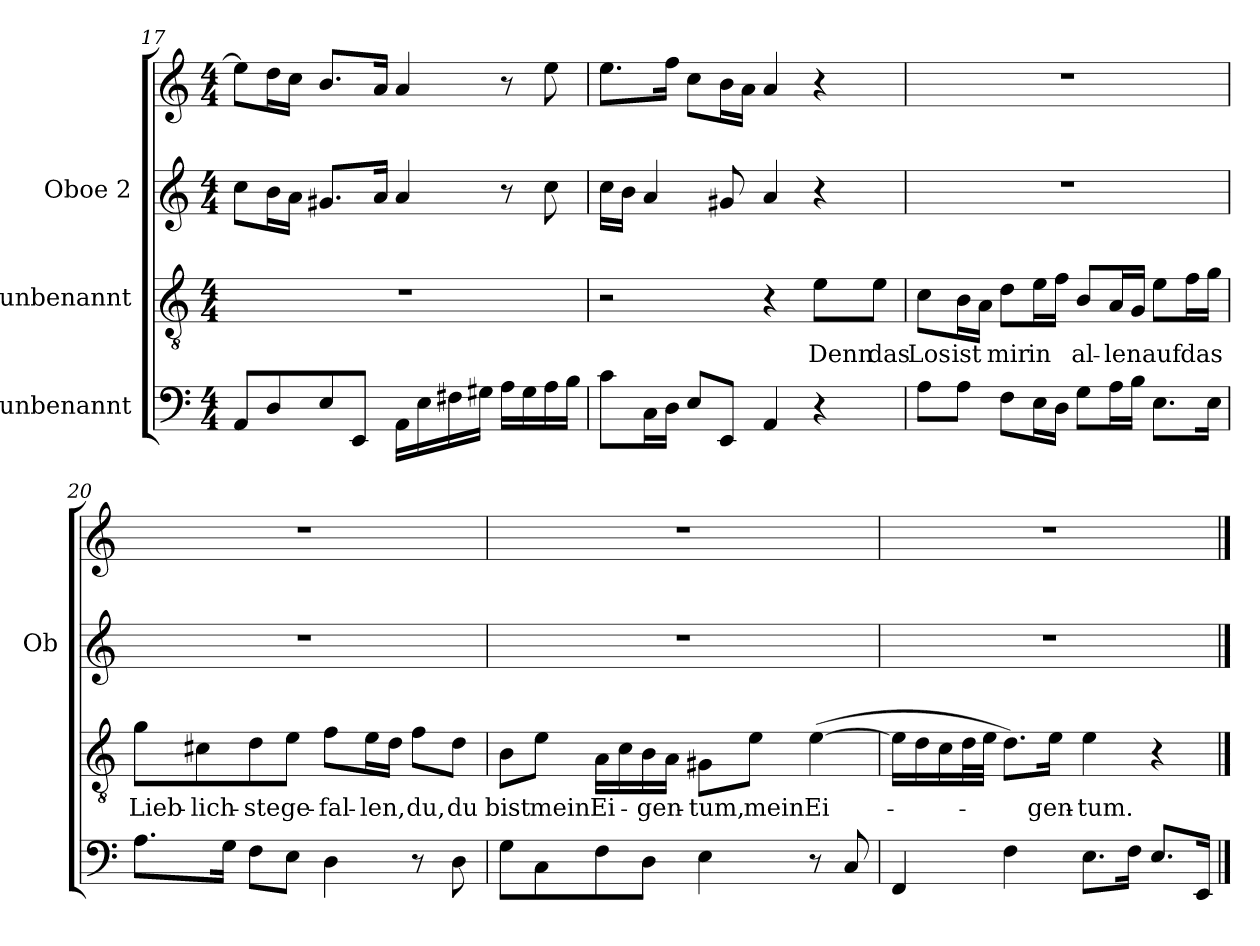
**kern	**kern	**text	**kern	**kern
*part3	*part2	*part2	*part1	*part1
*staff4	*staff3	*staff3	*staff2	*staff1
*I"unbenannt	*I"unbenannt	*	*I"Oboe 2	*
*	*	*	*I'Ob	*
!!LO:LB:g=z
*clefF4	*clefGv2	*	*clefG2	*clefG2
*	*ITrd-7c-12	*	*	*
*k[]	*k[]	*	*k[]	*k[]
*M4/4	*M4/4	*	*M4/4	*M4/4
=17	=17	=17	=17	=17
8AA/L	1r	.	8cc\L	8ee\L]
8D/	.	.	16b\L	16dd\L
.	.	.	16a\JJ	16cc\JJ
8E/	.	.	8.g#X/L	8.b/L
8EE/J	.	.	.	.
.	.	.	16a/Jk	16a/Jk
16AA\LL	.	.	4a/	4a/
16E\	.	.	.	.
16F#X\	.	.	.	.
16G#X\JJ	.	.	.	.
16A\LL	.	.	8r	8r
16G#\	.	.	.	.
16A\	.	.	8cc\	8ee\
16B\JJ	.	.	.	.
!!LO:LB:g=z
=18	=18	=18	=18	=18
8c\L	2r	.	16cc\LL	8.ee\L
.	.	.	16b\JJ	.
16C\L	.	.	4a/	.
16D\JJ	.	.	.	16ff\Jk
8E/L	.	.	.	8cc\L
8EE/J	.	.	8g#X/	16b\L
.	.	.	.	16a\JJ
4AA>/	4r	.	4a>/	4a>/
!	!	!LO:LY:b	!	!
4r	8ee\L	Denn	4r	4r
!	!	!LO:LY:b	!	!
.	8ee\J	das	.	.
=19	=19	=19	=19	=19
!	!	!LO:LY:b	!	!
8A\L	8cc\L	Los	1r	1r
!	!	!LO:LY:b	!	!
8A\J	16b\L	ist	.	.
.	16a\JJ	.	.	.
!	!	!LO:LY:b	!	!
8F\L	8dd\L	mir	.	.
!	!	!LO:LY:b	!	!
16E\L	16ee\L	in	.	.
16D\JJ	16ff\JJ	.	.	.
!	!	!LO:LY:b	!	!
8G\L	8b/L	al-	.	.
!	!	!LO:LY:b	!	!
16A\L	16a/L	len	.	.
16B\JJ	16g/JJ	.	.	.
!	!	!LO:LY:b	!	!
8.E\L	8ee\L	auf	.	.
!	!	!LO:LY:b	!	!
.	16ff\L	das	.	.
16E\Jk	16gg\JJ	.	.	.
=20	=20	=20	=20	=20
!	!	!LO:LY:b	!	!
8.A\L	8gg\L	Lieb-	1r	1r
!	!	!LO:LY:b	!	!
.	8cc#X\	lich-	.	.
16G\Jk	.	.	.	.
!	!	!LO:LY:b	!	!
8F\L	8dd\	ste	.	.
!	!	!LO:LY:b	!	!
8E\J	8ee\J	ge-	.	.
!	!	!LO:LY:b	!	!
4D\	8ff\L	fal-	.	.
!	!	!LO:LY:b	!	!
.	16ee\L	len,	.	.
.	16dd\JJ	.	.	.
!	!	!LO:LY:b	!	!
8r	8ff\L	du,	.	.
!	!	!LO:LY:b	!	!
8D\	8dd\J	du	.	.
!!LO:PB:g=z
=21	=21	=21	=21	=21
!	!	!LO:LY:b	!	!
8G\L	8b\L	bist	1r	1r
!	!	!LO:LY:b	!	!
8C\	8ee\J	mein	.	.
!	!	!LO:LY:b	!	!
8F\	16a\LL	Ei-	.	.
.	16cc\	.	.	.
!	!	!LO:LY:b	!	!
8D\J	16b\	gen-	.	.
.	16a\JJ	.	.	.
!	!	!LO:LY:b	!	!
4E\	8g#X\L	tum,	.	.
!	!	!LO:LY:b	!	!
.	8ee\J	mein	.	.
!	!	!LO:LY:b	!	!
8r	([4ee\	Ei-	.	.
8C/	.	.	.	.
=22	=22	=22	=22	=22
4FF/	16ee\LL]	.	1r	1r
.	16dd\	.	.	.
.	16cc\	.	.	.
.	32dd\L	.	.	.
.	32ee\JJJ	.	.	.
4F\	8.dd\L)	.	.	.
!	!	!LO:LY:b	!	!
.	16ee\Jk	gen-	.	.
!	!	!LO:LY:b	!	!
8.E\L	4ee\	tum.	.	.
16F\Jk	.	.	.	.
8.E/L	4r	.	.	.
16EE/Jk	.	.	.	.
==	==	==	==	==
*-	*-	*-	*-	*-
